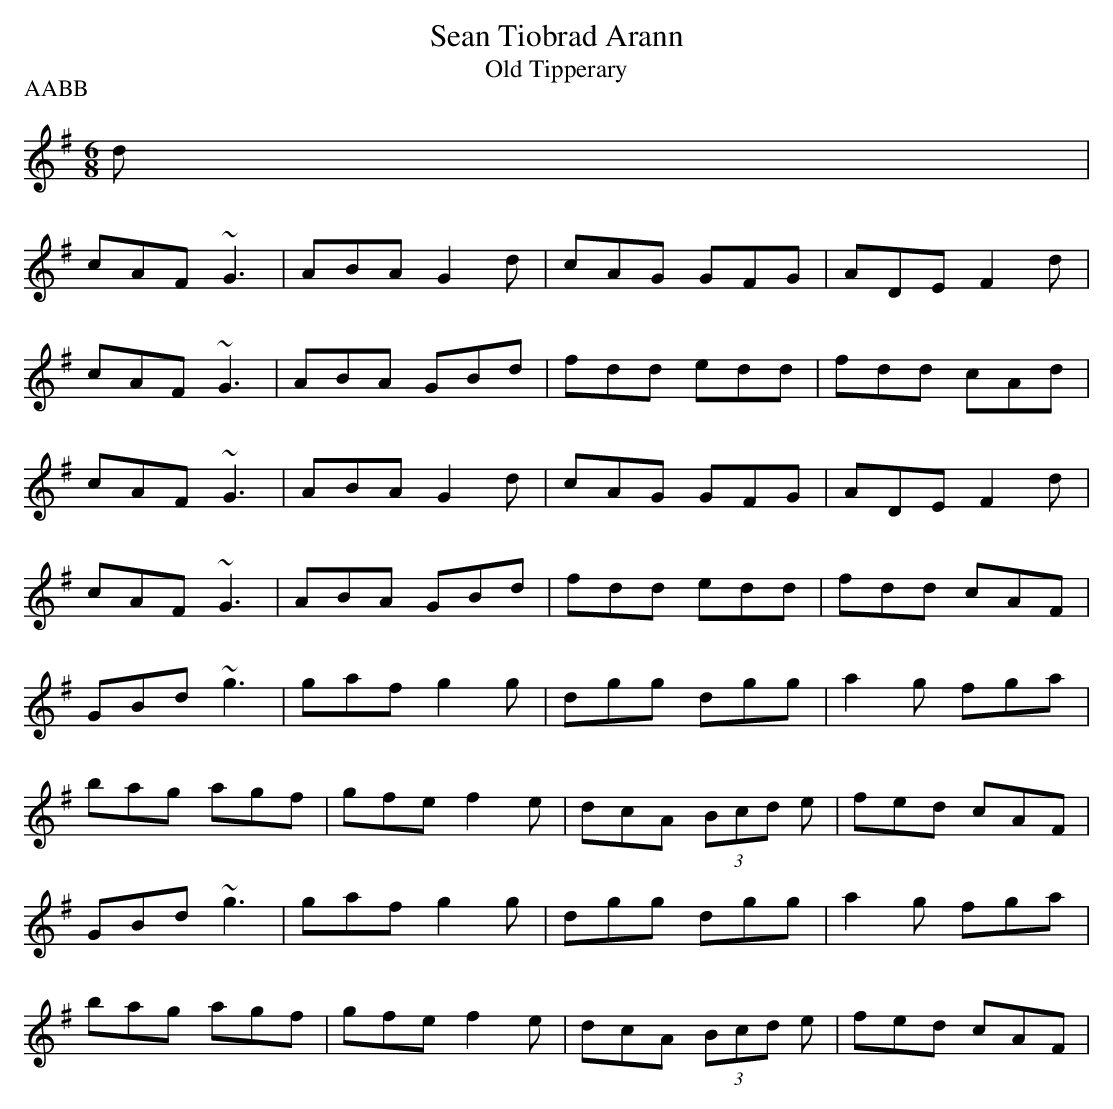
X:1
T:Sean Tiobrad Arann
T:Old Tipperary
M:6/8
L:1/8
P:AABB
K:G
d |
cAF ~G3 | ABA G2d | cAG GFG | ADE F2d |
cAF ~G3 | ABA GBd | fdd edd | fdd cAd |
cAF ~G3 | ABA G2d | cAG GFG | ADE F2d |
cAF ~G3 | ABA GBd | fdd edd | fdd cAF |
GBd ~g3 | gaf g2g | dgg dgg | a2g fga |
bag agf | gfe f2e | dcA (3Bcd e | fed cAF |
GBd ~g3 | gaf g2g | dgg dgg | a2g fga |
bag agf | gfe f2e | dcA (3Bcd e | fed cAF |
